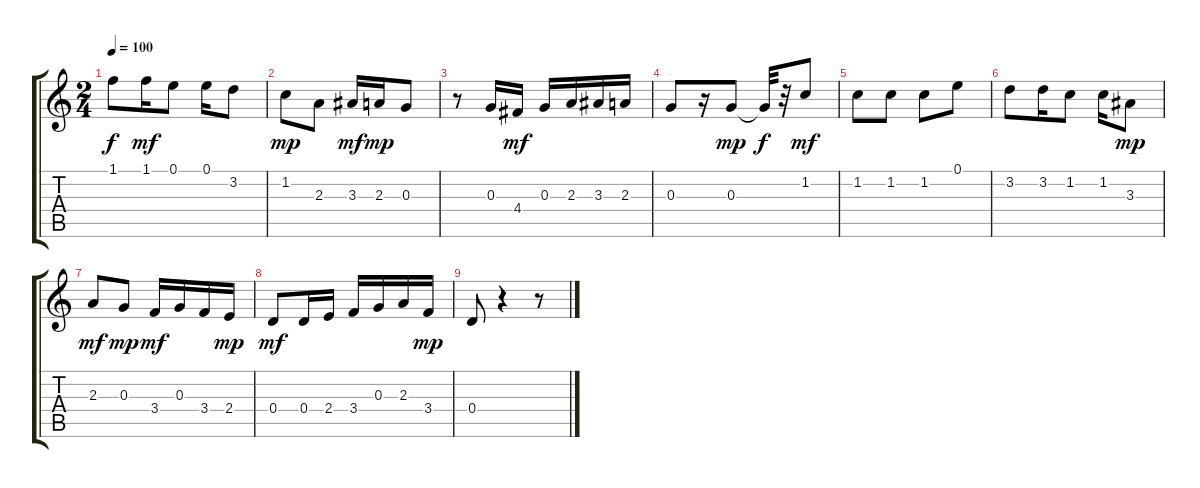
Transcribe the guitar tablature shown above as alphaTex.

\track "" {instrument acousticguitarnylon}
\staff {score tabs}
\tuning (E4 B3 G3 D3 A2 E2) {hide}
\ts (2 4)
\tempo 100
\clef g2
\ks c
1.1.8{dy f} 1.1.16{dy mf} 0.1.8 0.1.16 3.2.8 |
1.2.8{dy mp} 2.3.8 3.3.16{dy mf} 2.3.16{dy mp} 0.3.8 |
r.8 0.3.16 4.4.16{dy mf} 0.3.16 2.3.16 3.3.16 2.3.16 |
0.3.8 r.16 0.3.8{dy mp} 0.3{t}.32{dy f} r.32 1.2.8{dy mf} |
1.2.8 1.2.8 1.2.8 0.1.8 |
3.2.8 3.2.16 1.2.8 1.2.16 3.3.8{dy mp} |
2.3.8{dy mf} 0.3.8{dy mp} 3.4.16{dy mf} 0.3.16 3.4.16 2.4.16{dy mp} |
0.4.8{dy mf} 0.4.16 2.4.16 3.4.16 0.3.16 2.3.16 3.4.16{dy mp} |
0.4.8 r.4 r.8
